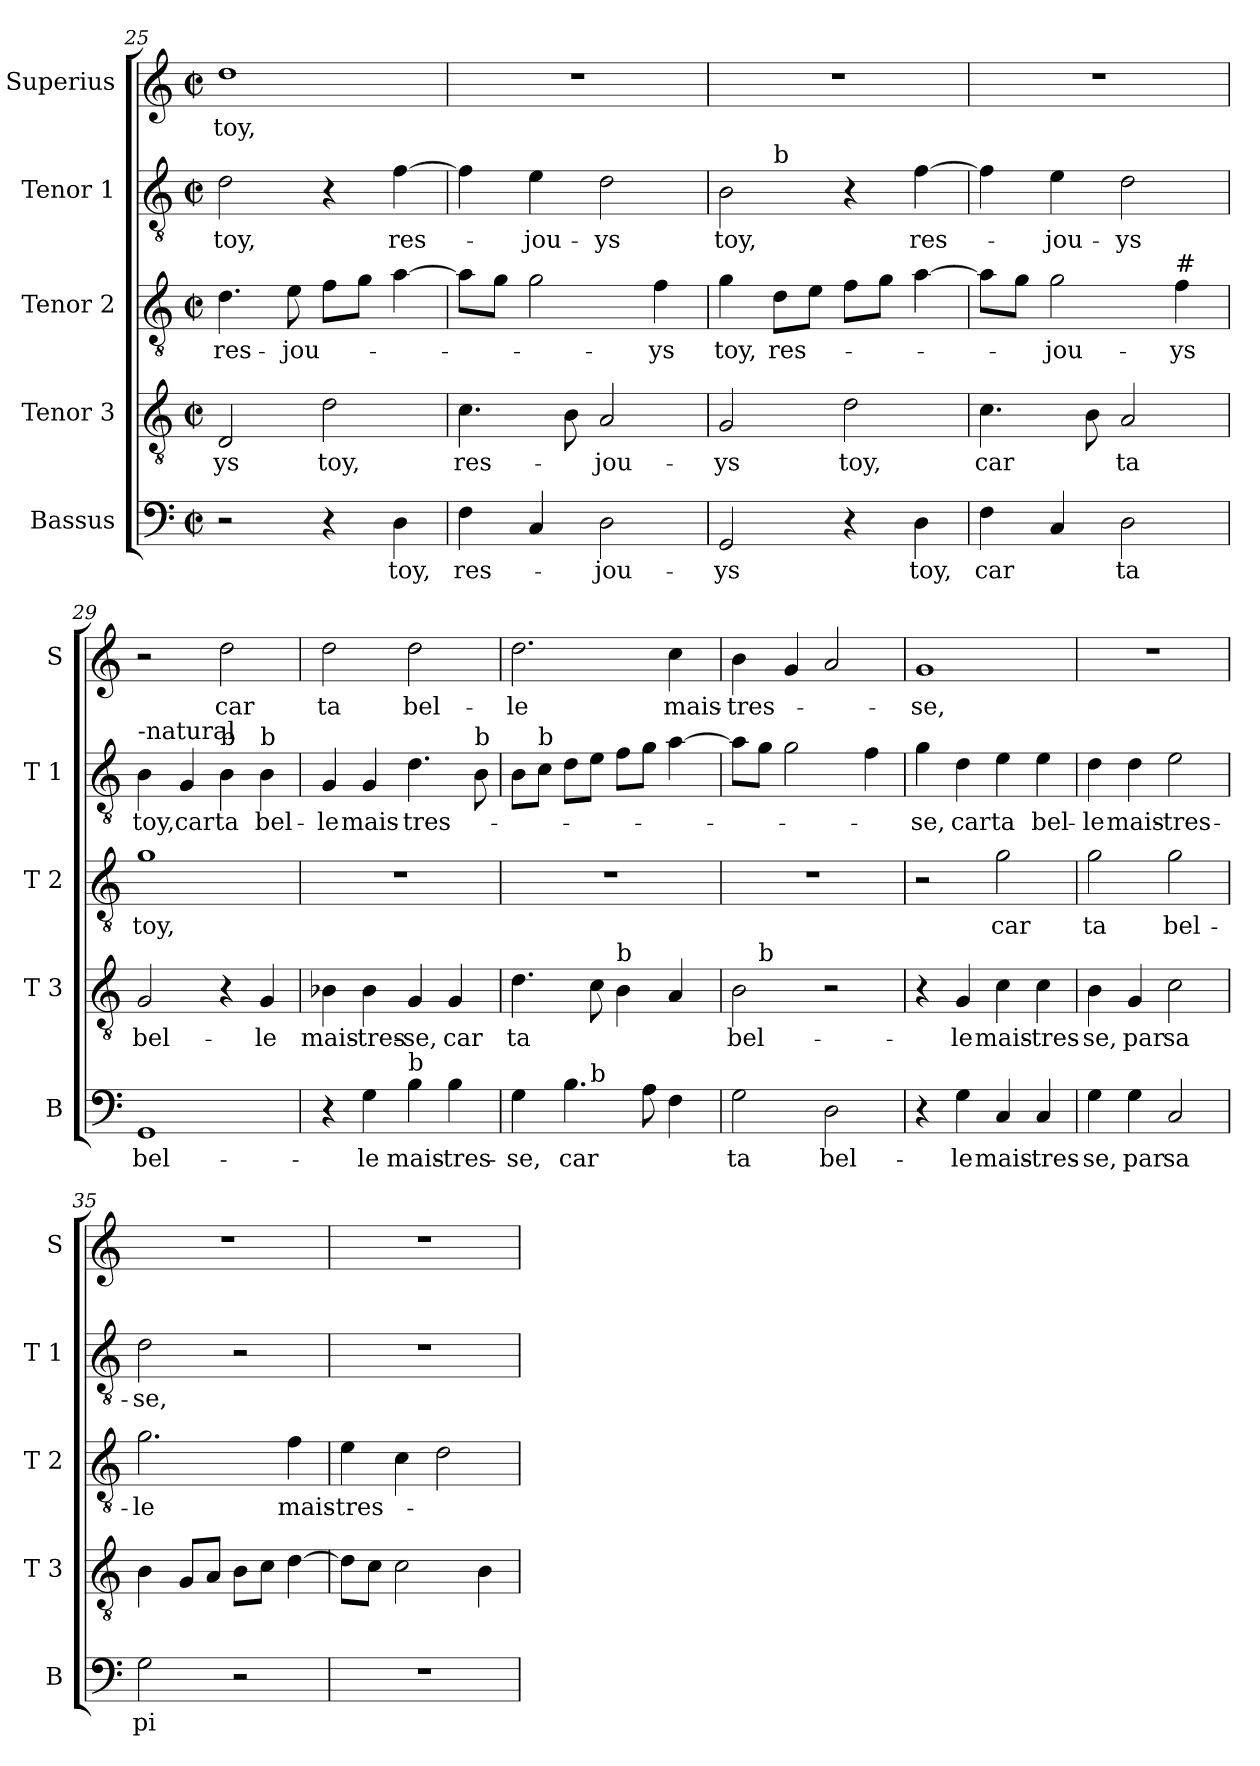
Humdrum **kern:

**kern	**text	**kern	**text	**kern	**text	**kern	**text	**kern	**text
*part5	*part5	*part4	*part4	*part3	*part3	*part2	*part2	*part1	*part1
*staff5	*staff5	*staff4	*staff4	*staff3	*staff3	*staff2	*staff2	*staff1	*staff1
*I"Bassus	*	*I"Tenor 3	*	*I"Tenor 2	*	*I"Tenor 1	*	*I"Superius	*
*I'B	*	*I'T 3	*	*I'T 2	*	*I'T 1	*	*I'S	*
*clefF4	*	*clefGv2	*	*clefGv2	*	*clefGv2	*	*clefG2	*
*k[]	*	*k[]	*	*k[]	*	*k[]	*	*k[]	*
*C:	*	*C:	*	*C:	*	*C:	*	*C:	*
*M2/2	*	*M2/2	*	*M2/2	*	*M2/2	*	*M2/2	*
*met(c|)	*	*met(c|)	*	*met(c|)	*	*met(c|)	*	*met(c|)	*
=25	=25	=25	=25	=25	=25	=25	=25	=25	=25
2r	.	2D/	-ys	4.d\	res-	2d\	toy,	1dd	toy,
.	.	.	.	8e\	-jou-	.	.	.	.
4r	.	2d\	toy,	8f\L	.	4r	.	.	.
.	.	.	.	8g\J	.	.	.	.	.
4D\	toy,	.	.	[4a\	.	[4f\	res-	.	.
=26	=26	=26	=26	=26	=26	=26	=26	=26	=26
4F\	res-	4.c\	res-	8a\L]	.	4f\]	.	1r	.
.	.	.	.	8g\J	.	.	.	.	.
4C/	.	.	.	2g\	.	4e\	-jou-	.	.
.	.	8B\	.	.	.	.	.	.	.
2D\	-jou-	2A/	-jou-	.	.	2d\	-ys	.	.
.	.	.	.	4f\	-ys	.	.	.	.
=27	=27	=27	=27	=27	=27	=27	=27	=27	=27
*	*	*	*	*	*	*^	*	*	*
2GG/	-ys	2G/	-ys	4g\	toy,	2B\	4ryy	toy,	1r	.
!	!	!	!	!	!	!	!LO:TX:a:t=b	!	!	!
.	.	.	.	8d\L	res-	.	2.ryy	.	.	.
.	.	.	.	8e\J	.	.	.	.	.	.
4r	.	2d\	toy,	8f\L	.	4r	.	.	.	.
.	.	.	.	8g\J	.	.	.	.	.	.
4D\	toy,	.	.	[4a\	.	[4f\	.	res-	.	.
*	*	*	*	*	*	*v	*v	*	*	*
=28	=28	=28	=28	=28	=28	=28	=28	=28	=28
4F\	car	4.c\	car	8a\L]	.	4f\]	.	1r	.
.	.	.	.	8g\J	.	.	.	.	.
4C/	.	.	.	2g\	-jou-	4e\	-jou-	.	.
.	.	8B\	.	.	.	.	.	.	.
2D\	ta	2A/	ta	.	.	2d\	-ys	.	.
!	!	!	!	!LO:TX:a:t=#	!	!	!	!	!
.	.	.	.	4f\	-ys	.	.	.	.
=29	=29	=29	=29	=29	=29	=29	=29	=29	=29
!	!	!	!	!	!	!LO:TX:a:t=-natural	!	!	!
1GG	bel-	2G/	bel-	1g	toy,	4B\	toy,	2r	.
.	.	.	.	.	.	4G/	car	.	.
!	!	!	!	!	!	!LO:TX:a:t=b	!	!	!
.	.	4r	.	.	.	4B\	ta	2dd\	car
!	!	!	!	!	!	!LO:TX:a:t=b	!	!	!
.	.	4G/	-le	.	.	4B\	bel-	.	.
!!LO:PB:g=z
=30	=30	=30	=30	=30	=30	=30	=30	=30	=30
4r	.	4B-X\	mais-	1r	.	4G/	-le	2dd\	ta
4G\	-le	4B-\	-tres-	.	.	4G/	mais-	.	.
!LO:TX:a:t=b	!	!	!	!	!	!	!	!	!
4B\	mais-	4G/	-se,	.	.	4.d\	-tres-	2dd\	bel-
4B\	-tres-	4G/	car	.	.	.	.	.	.
!	!	!	!	!	!	!LO:TX:a:t=b	!	!	!
.	.	.	.	.	.	8B\	.	.	.
=31	=31	=31	=31	=31	=31	=31	=31	=31	=31
!LO:TX:a:t=b	!	!	!	!	!	!	!	!	!
*^	*	*	*	*	*	*	*	*	*
4G\	4.ryy	-se,	4.d\	ta	1r	.	8B\L	.	2.dd\	-le
!	!	!	!	!	!	!	!LO:TX:a:t=b	!	!	!
.	.	.	.	.	.	.	8c\J	.	.	.
4.B\	.	car	.	.	.	.	8d\L	.	.	.
!	!LO:TX:a:t=b	!	!	!	!	!	!	!	!	!
.	2ryy	.	8c\	.	.	.	8e\J	.	.	.
!	!	!	!LO:TX:a:t=b	!	!	!	!	!	!	!
.	.	.	4B\	.	.	.	8f\L	.	.	.
8A\	.	.	.	.	.	.	8g\J	.	.	.
4F\	.	.	4A/	.	.	.	[4a\	.	4cc\	mais-
.	8ryy	.	.	.	.	.	.	.	.	.
*v	*v	*	*	*	*	*	*	*	*	*
=32	=32	=32	=32	=32	=32	=32	=32	=32	=32
*	*	*^	*	*	*	*	*	*	*
2G\	ta	2B\	8ryy	bel-	1r	.	8a\L]	.	4b\	-tres-
!	!	!	!LO:TX:a:t=b	!	!	!	!	!	!	!
.	.	.	2..ryy	.	.	.	8g\J	.	.	.
.	.	.	.	.	.	.	2g\	.	4g/	.
2D\	bel-	2r	.	.	.	.	.	.	2a/	.
.	.	.	.	.	.	.	4f\	.	.	.
*	*	*v	*v	*	*	*	*	*	*	*
=33	=33	=33	=33	=33	=33	=33	=33	=33	=33
4r	.	4r	.	2r	.	4g\	-se,	1g	-se,
4G\	-le	4G/	-le	.	.	4d\	car	.	.
4C/	mais-	4c\	mais-	2g\	car	4e\	ta	.	.
4C/	-tres-	4c\	-tres-	.	.	4e\	bel-	.	.
=34	=34	=34	=34	=34	=34	=34	=34	=34	=34
4G\	-se,	4B\	-se,	2g\	ta	4d\	-le	1r	.
4G\	par	4G/	par	.	.	4d\	mais-	.	.
2C/	sa	2c\	sa	2g\	bel-	2e\	-tres-	.	.
=35	=35	=35	=35	=35	=35	=35	=35	=35	=35
2G\	pi-	4B\	.	2.g\	-le	2d\	-se,	1r	.
.	.	8G/L	.	.	.	.	.	.	.
.	.	8A/J	.	.	.	.	.	.	.
2r	.	8B\L	.	.	.	2r	.	.	.
.	.	8c\J	.	.	.	.	.	.	.
.	.	[4d\	.	4f\	mais-	.	.	.	.
!!LO:LB:g=z
=36	=36	=36	=36	=36	=36	=36	=36	=36	=36
1r	.	8d\L]	.	4e\	-tres-	1r	.	1r	.
.	.	8c\J	.	.	.	.	.	.	.
.	.	2c\	.	4c\	.	.	.	.	.
.	.	.	.	2d\	.	.	.	.	.
.	.	4B\	.	.	.	.	.	.	.
=	=	=	=	=	=	=	=	=	=
*-	*-	*-	*-	*-	*-	*-	*-	*-	*-
